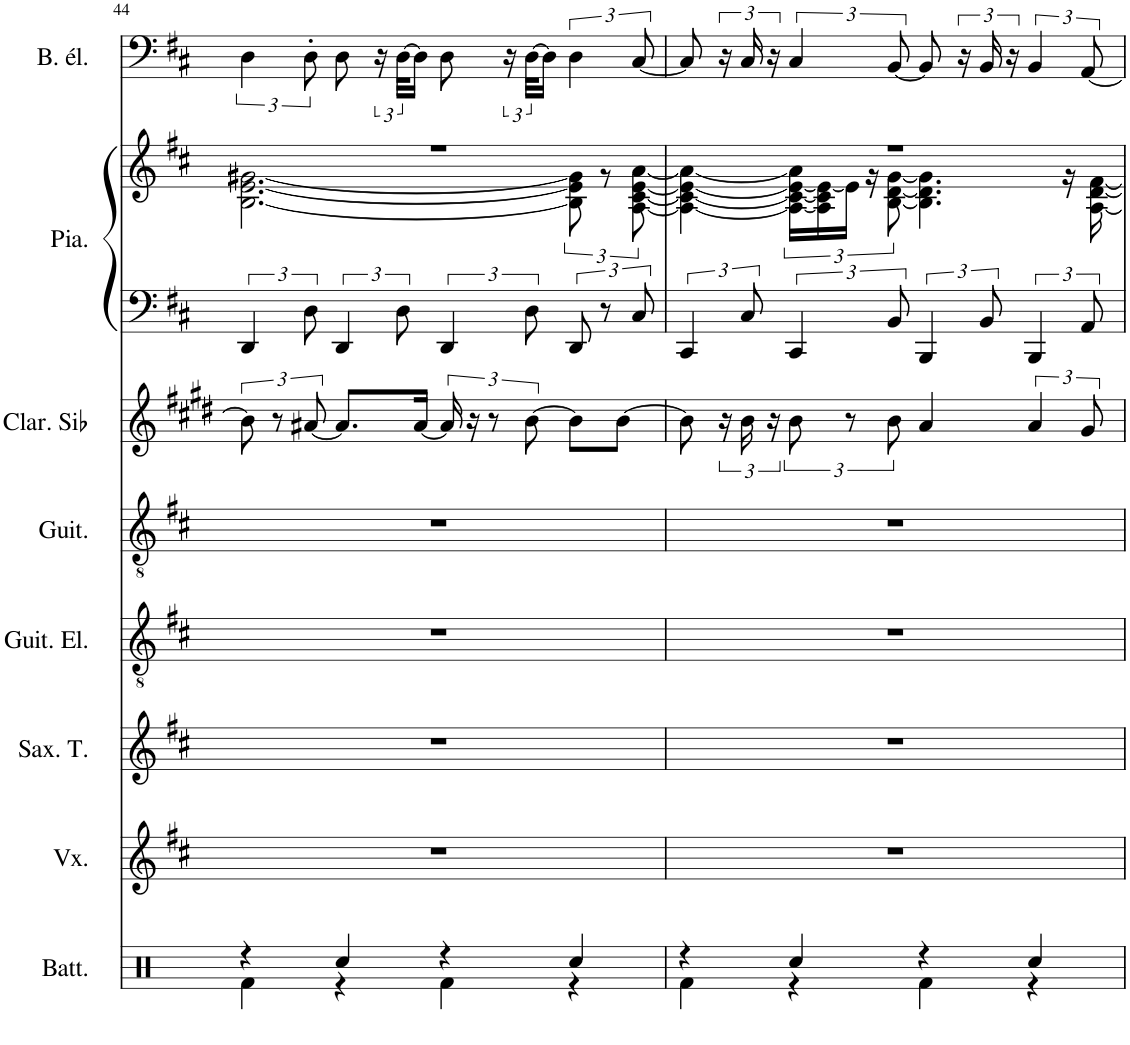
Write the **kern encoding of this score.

**kern	**kern	**kern	**kern	**kern	**kern	**kern	**kern	**kern
*part8	*part7	*part6	*part5	*part4	*part3	*part2	*part2	*part1
*staff9	*staff8	*staff7	*staff6	*staff5	*staff4	*staff3	*staff2	*staff1
*I"Batterie	*I"Voix	*I"Saxophone Ténor	*I"Guitare électrique	*I"Guitare acoustique	*I"Clarinette en Sib	*I"Piano	*	*I"Basse électrique à 5 cordes, Waterloo
*I'Batt.	*I'Vx.	*I'Sax. T.	*I'Guit. El.	*I'Guit.	*I'Clar. Sib	*I'Pia.	*	*I'B. él.
!!LO:PB:g=z
*clefX	*clefG2	*clefG2	*clefGv2	*clefGv2	*clefG2	*clefF4	*clefG2	*clefF4
*	*	*Trd8c14	*	*	*Trd1c2	*	*	*Trd7c12
*k[]	*k[f#c#]	*k[f#c#]	*k[f#c#]	*k[f#c#]	*k[f#c#g#d#]	*k[f#c#]	*k[f#c#]	*k[f#c#]
*M4/4	*M4/4	*M4/4	*M4/4	*M4/4	*M4/4	*M4/4	*M4/4	*M4/4
=44	=44	=44	=44	=44	=44	=44	=44	=44
*^	*	*	*	*	*	*	*^	*
4r	4Rf\	1r	1r	1r	1r	12b\]	6DD/	1r	[2.B\ [2.e\ [2.g#X\	6D\
.	.	.	.	.	.	12r	.	.	.	.
.	.	.	.	.	.	[12a#X/	12D\	.	.	12D'\
4Rcc/	4r	.	.	.	.	8.a#/L]	6DD/	.	.	8D\
.	.	.	.	.	.	.	.	.	.	24r
.	.	.	.	.	.	.	12D\	.	.	[48D\KLL
.	.	.	.	.	.	[16a#/Jk	.	.	.	16D\JJ]
4r	4Rf\	.	.	.	.	24a#/]	6DD/	.	.	8D\
.	.	.	.	.	.	24r	.	.	.	.
.	.	.	.	.	.	12r	.	.	.	.
.	.	.	.	.	.	.	.	.	.	24r
.	.	.	.	.	.	[12b\	12D\	.	.	[48D\KLL
.	.	.	.	.	.	.	.	.	.	16D\JJ]
4Rcc/	4r	.	.	.	.	8b\L]	12DD/	.	12B\] 12e\] 12g#\]	6D\
.	.	.	.	.	.	.	12r	.	12r	.
.	.	.	.	.	.	[8b\J	.	.	.	.
.	.	.	.	.	.	.	12C#/	.	[12A\ [12c#\ [12e\ [12a\	[12C#/
=45	=45	=45	=45	=45	=45	=45	=45	=45	=45	=45
4r	4Rf\	1r	1r	1r	1r	8b\]	6CC#/	1r	4A\_ 4c#\_ 4e\_ 4a\_	8C#/]
.	.	.	.	.	.	24r	.	.	.	24r
.	.	.	.	.	.	24b\	12C#/	.	.	24C#/
.	.	.	.	.	.	24r	.	.	.	24r
4Rcc/	4r	.	.	.	.	12b\	6CC#/	.	24A\_ 24c#\_ 24e\_ 24a\]LL	6C#/
.	.	.	.	.	.	.	.	.	24A\] 24c#\] 24e\_	.
.	.	.	.	.	.	12r	.	.	24e\JJ]	.
.	.	.	.	.	.	.	.	.	24r	.
.	.	.	.	.	.	12b\	12BB/	.	[12B\ [12d\ [12g\	[12BB/
4r	4Rf\	.	.	.	.	4a/	6BBB/	.	4.B\] 4.d\] 4.g\]	8BB/]
.	.	.	.	.	.	.	.	.	.	24r
.	.	.	.	.	.	.	12BB/	.	.	24BB/
.	.	.	.	.	.	.	.	.	.	24r
4Rcc/	4r	.	.	.	.	6a/	6BBB/	.	.	6BB/
.	.	.	.	.	.	.	.	.	16r	.
.	.	.	.	.	.	12g#/	12AA/	.	.	[12AA/
.	.	.	.	.	.	.	.	.	[16A\ [16d\ [16f#\	.
*v	*v	*	*	*	*	*	*	*v	*v	*
=	=	=	=	=	=	=	=	=
*-	*-	*-	*-	*-	*-	*-	*-	*-
